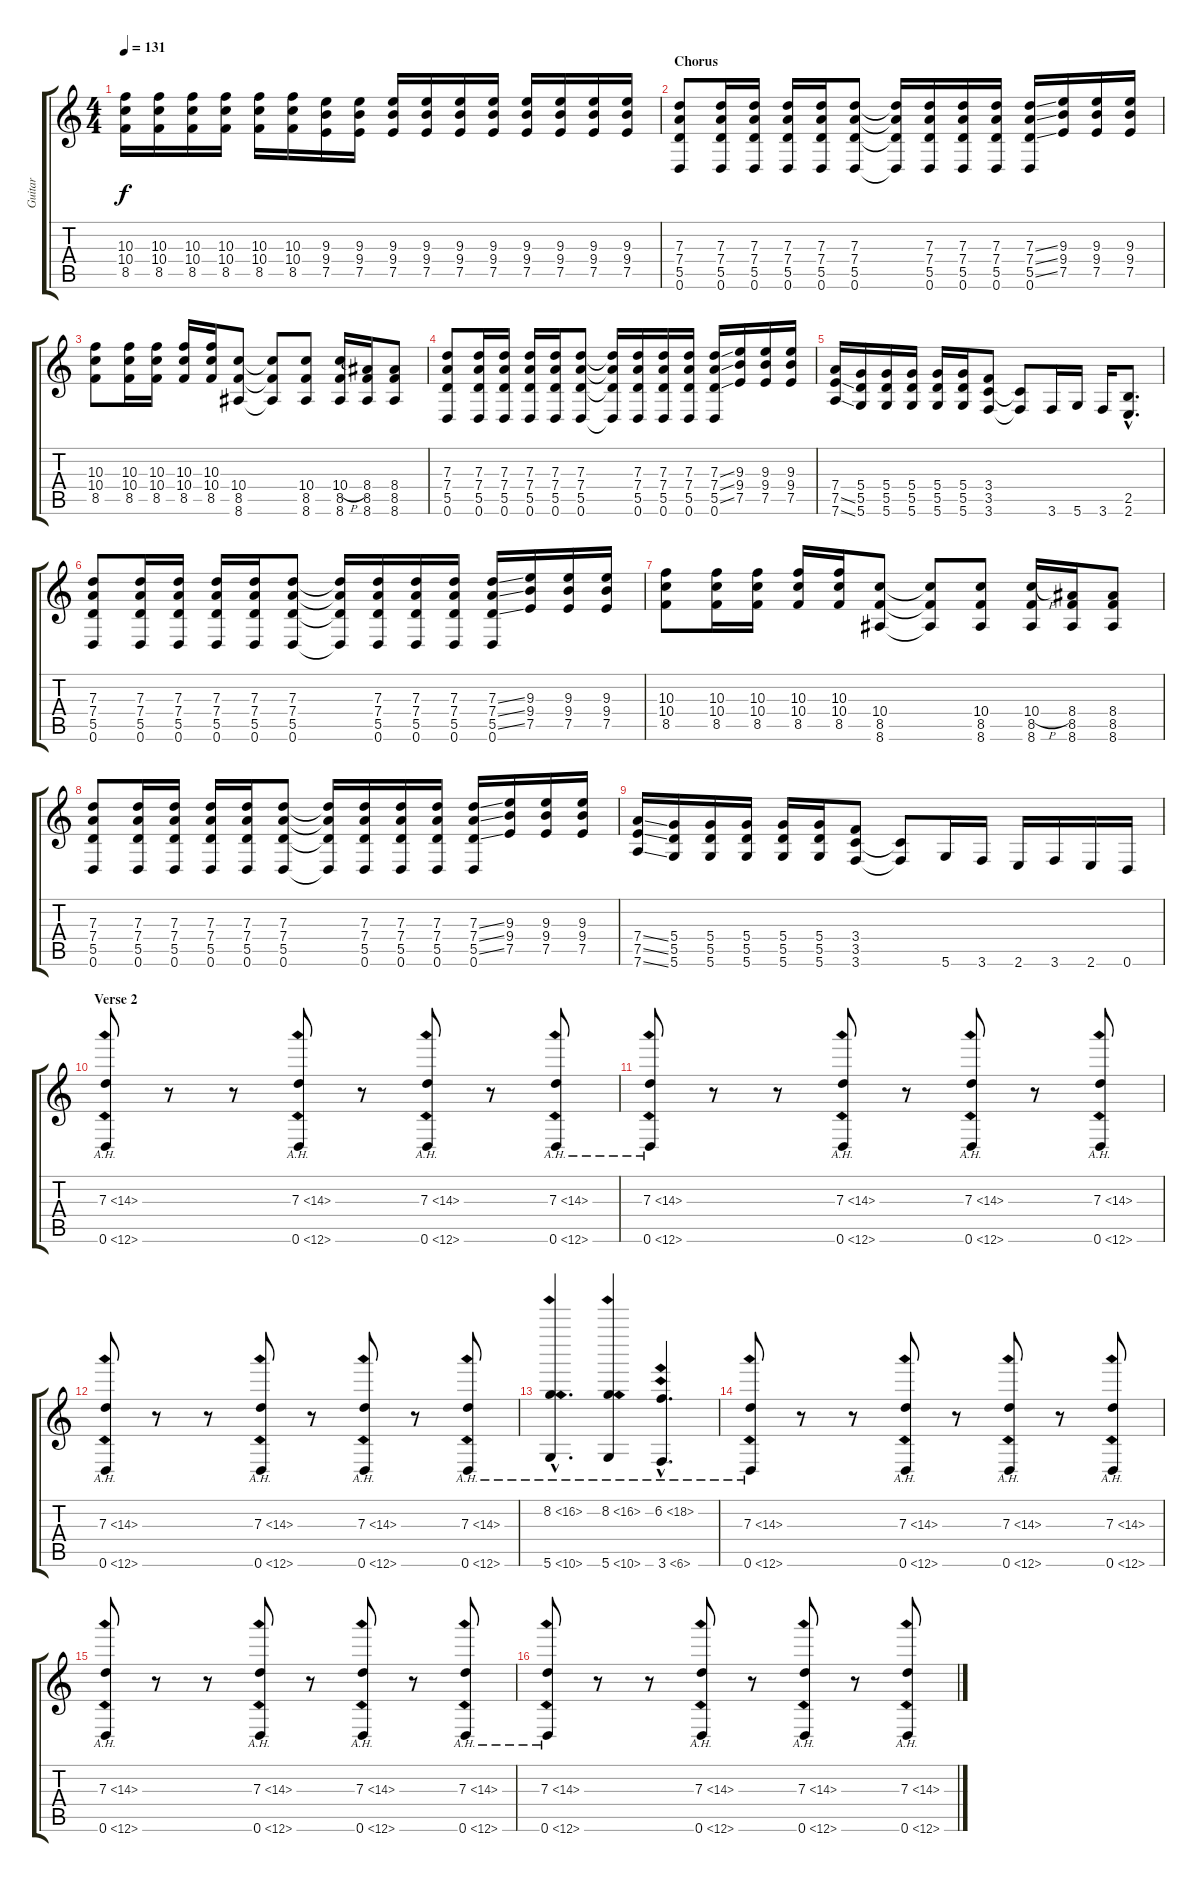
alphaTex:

\track ("Guitar" "Guitar") {instrument distortionguitar}
\staff {score tabs}
\tuning (E4 B3 G3 D3 A2 D2) {hide}
\ts (4 4)
\section ("" "")
\tempo 131
\clef g2
\ks c
(10.3 10.4 8.5).16{dy f} (10.3 10.4 8.5).16 (10.3 10.4 8.5).16 (10.3 10.4 8.5).16 (10.3 10.4 8.5).16 (10.3 10.4 8.5).16 (9.3 9.4 7.5).16 (9.3 9.4 7.5).16 (9.3 9.4 7.5).16 (9.3 9.4 7.5).16 (9.3 9.4 7.5).16 (9.3 9.4 7.5).16 (9.3 9.4 7.5).16 (9.3 9.4 7.5).16 (9.3 9.4 7.5).16 (9.3 9.4 7.5).16 |
\section ("" "Chorus")
(7.3 7.4 5.5 0.6).8 (7.3 7.4 5.5 0.6).16 (7.3 7.4 5.5 0.6).16 (7.3 7.4 5.5 0.6).16 (7.3 7.4 5.5 0.6).16 (7.3 7.4 5.5 0.6).8 (7.3{t} 7.4{t} 5.5{t} 0.6{t}).16 (7.3 7.4 5.5 0.6).16 (7.3 7.4 5.5 0.6).16 (7.3 7.4 5.5 0.6).16 (7.3{ss} 7.4{ss} 5.5{ss} 0.6).16 (9.3 9.4 7.5).16 (9.3 9.4 7.5).16 (9.3 9.4 7.5).16 |
(10.3 10.4 8.5).8 (10.3 10.4 8.5).16 (10.3 10.4 8.5).16 (10.3 10.4 8.5).16 (10.3 10.4 8.5).16 (10.4 8.5 8.6).8 (10.4{t} 8.5{t} 8.6{t}).8 (10.4 8.5 8.6).8 (10.4{h} 8.5 8.6).16 (8.4 8.5 8.6).16 (8.4 8.5 8.6).8 |
(7.3 7.4 5.5 0.6).8 (7.3 7.4 5.5 0.6).16 (7.3 7.4 5.5 0.6).16 (7.3 7.4 5.5 0.6).16 (7.3 7.4 5.5 0.6).16 (7.3 7.4 5.5 0.6).8 (7.3{t} 7.4{t} 5.5{t} 0.6{t}).16 (7.3 7.4 5.5 0.6).16 (7.3 7.4 5.5 0.6).16 (7.3 7.4 5.5 0.6).16 (7.3{ss} 7.4{ss} 5.5{ss} 0.6).16 (9.3 9.4 7.5).16 (9.3 9.4 7.5).16 (9.3 9.4 7.5).16 |
(7.4 7.5{ss} 7.6{ss}).16 (5.4 5.5 5.6).16 (5.4 5.5 5.6).16 (5.4 5.5 5.6).16 (5.4 5.5 5.6).16 (5.4 5.5 5.6).16 (3.4 3.5 3.6).8 (3.5{t} 3.6{t}).8 3.6.16 5.6.16 3.6.16 (2.5{hac} 2.6{hac}).8{d} |
(7.3 7.4 5.5 0.6).8 (7.3 7.4 5.5 0.6).16 (7.3 7.4 5.5 0.6).16 (7.3 7.4 5.5 0.6).16 (7.3 7.4 5.5 0.6).16 (7.3 7.4 5.5 0.6).8 (7.3{t} 7.4{t} 5.5{t} 0.6{t}).16 (7.3 7.4 5.5 0.6).16 (7.3 7.4 5.5 0.6).16 (7.3 7.4 5.5 0.6).16 (7.3{ss} 7.4{ss} 5.5{ss} 0.6).16 (9.3 9.4 7.5).16 (9.3 9.4 7.5).16 (9.3 9.4 7.5).16 |
(10.3 10.4 8.5).8 (10.3 10.4 8.5).16 (10.3 10.4 8.5).16 (10.3 10.4 8.5).16 (10.3 10.4 8.5).16 (10.4 8.5 8.6).8 (10.4{t} 8.5{t} 8.6{t}).8 (10.4 8.5 8.6).8 (10.4{h} 8.5 8.6).16 (8.4 8.5 8.6).16 (8.4 8.5 8.6).8 |
(7.3 7.4 5.5 0.6).8 (7.3 7.4 5.5 0.6).16 (7.3 7.4 5.5 0.6).16 (7.3 7.4 5.5 0.6).16 (7.3 7.4 5.5 0.6).16 (7.3 7.4 5.5 0.6).8 (7.3{t} 7.4{t} 5.5{t} 0.6{t}).16 (7.3 7.4 5.5 0.6).16 (7.3 7.4 5.5 0.6).16 (7.3 7.4 5.5 0.6).16 (7.3{ss} 7.4{ss} 5.5{ss} 0.6).16 (9.3 9.4 7.5).16 (9.3 9.4 7.5).16 (9.3 9.4 7.5).16 |
(7.4{ss} 7.5{ss} 7.6{ss}).16 (5.4 5.5 5.6).16 (5.4 5.5 5.6).16 (5.4 5.5 5.6).16 (5.4 5.5 5.6).16 (5.4 5.5 5.6).16 (3.4 3.5 3.6).8 (3.5{t} 3.6{t}).8 5.6.16 3.6.16 2.6.16 3.6.16 2.6.16 0.6.16 |
\section ("" "Verse 2")
(7.3{ah 7} 0.6{ah 12}).8 r.8 r.8 (7.3{ah 7} 0.6{ah 12}).8 r.8 (7.3{ah 7} 0.6{ah 12}).8 r.8 (7.3{ah 7} 0.6{ah 12}).8 |
(7.3{ah 7} 0.6{ah 12}).8 r.8 r.8 (7.3{ah 7} 0.6{ah 12}).8 r.8 (7.3{ah 7} 0.6{ah 12}).8 r.8 (7.3{ah 7} 0.6{ah 12}).8 |
(7.3{ah 7} 0.6{ah 12}).8 r.8 r.8 (7.3{ah 7} 0.6{ah 12}).8 r.8 (7.3{ah 7} 0.6{ah 12}).8 r.8 (7.3{ah 7} 0.6{ah 12}).8 |
(8.2{ah 8 hac} 5.6{ah 5 hac}).4{d} (8.2{ah 8} 5.6{ah 5}).4 (6.2{ah 12 hac} 3.6{ah 3 hac}).4{d} |
(7.3{ah 7} 0.6{ah 12}).8 r.8 r.8 (7.3{ah 7} 0.6{ah 12}).8 r.8 (7.3{ah 7} 0.6{ah 12}).8 r.8 (7.3{ah 7} 0.6{ah 12}).8 |
(7.3{ah 7} 0.6{ah 12}).8 r.8 r.8 (7.3{ah 7} 0.6{ah 12}).8 r.8 (7.3{ah 7} 0.6{ah 12}).8 r.8 (7.3{ah 7} 0.6{ah 12}).8 |
(7.3{ah 7} 0.6{ah 12}).8 r.8 r.8 (7.3{ah 7} 0.6{ah 12}).8 r.8 (7.3{ah 7} 0.6{ah 12}).8 r.8 (7.3{ah 7} 0.6{ah 12}).8
